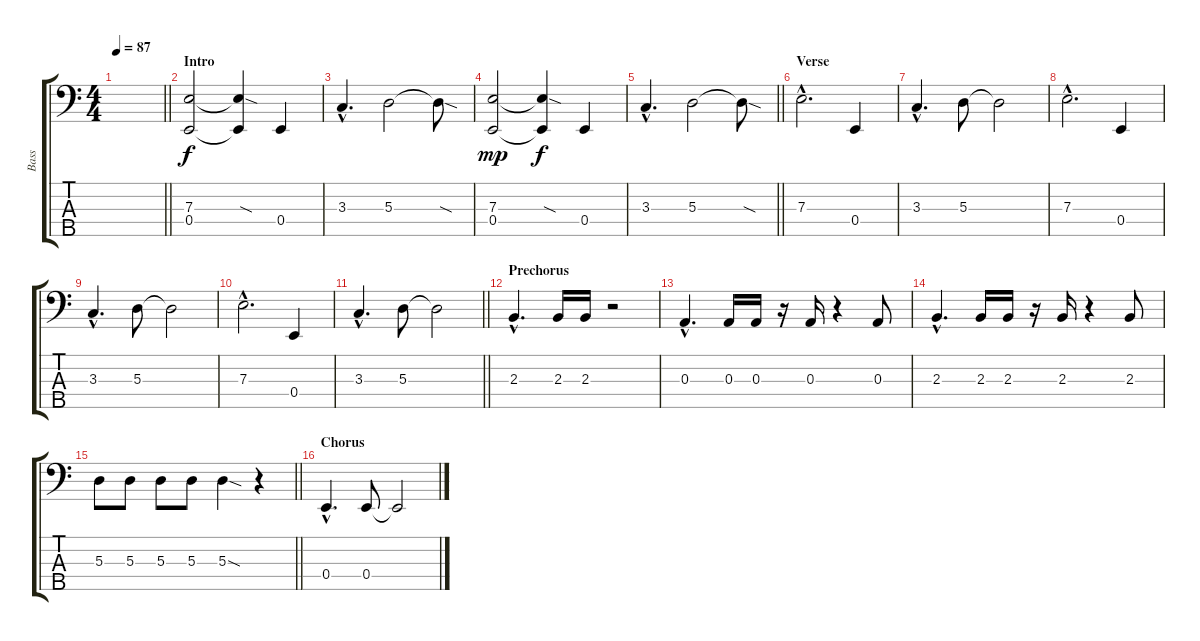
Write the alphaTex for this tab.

\track ("Bass" "Bass") {instrument electricbassfinger}
\staff {score tabs}
\tuning (G2 D2 A1 E1 B0) {hide}
\ts (4 4)
\tempo 87
\clef f4
\barLineRight lightlight
\ks c
|
\section ("" "Intro")
(7.3 0.4).2 (7.3{sod t} 0.4{t}).4{dy f} 0.4.4 |
3.3{hac}.4{d} 5.3.2 5.3{sod t}.8 |
(7.3 0.4).2{dy mp} (7.3{sod t} 0.4{t}).4{dy f} 0.4.4 |
\barLineRight lightlight
3.3{hac}.4{d} 5.3.2 5.3{sod t}.8 |
\section ("" "Verse")
7.3{hac}.2{d} 0.4.4 |
3.3{hac}.4{d} 5.3.8 5.3{t}.2 |
7.3{hac}.2{d} 0.4.4 |
3.3{hac}.4{d} 5.3.8 5.3{t}.2 |
7.3{hac}.2{d} 0.4.4 |
\barLineRight lightlight
3.3{hac}.4{d} 5.3.8 5.3{t}.2 |
\section ("" "Prechorus")
2.3{hac}.4{d} 2.3.16 2.3.16 r.2 |
0.3{hac}.4{d} 0.3.16 0.3.16 r.16 0.3.16 r.4 0.3.8 |
2.3{hac}.4{d} 2.3.16 2.3.16 r.16 2.3.16 r.4 2.3.8 |
\barLineRight lightlight
5.3.8 5.3.8 5.3.8 5.3.8 5.3{sod}.4 r.4 |
\section ("" "Chorus")
0.4{hac}.4{d} 0.4.8 0.4{t}.2
